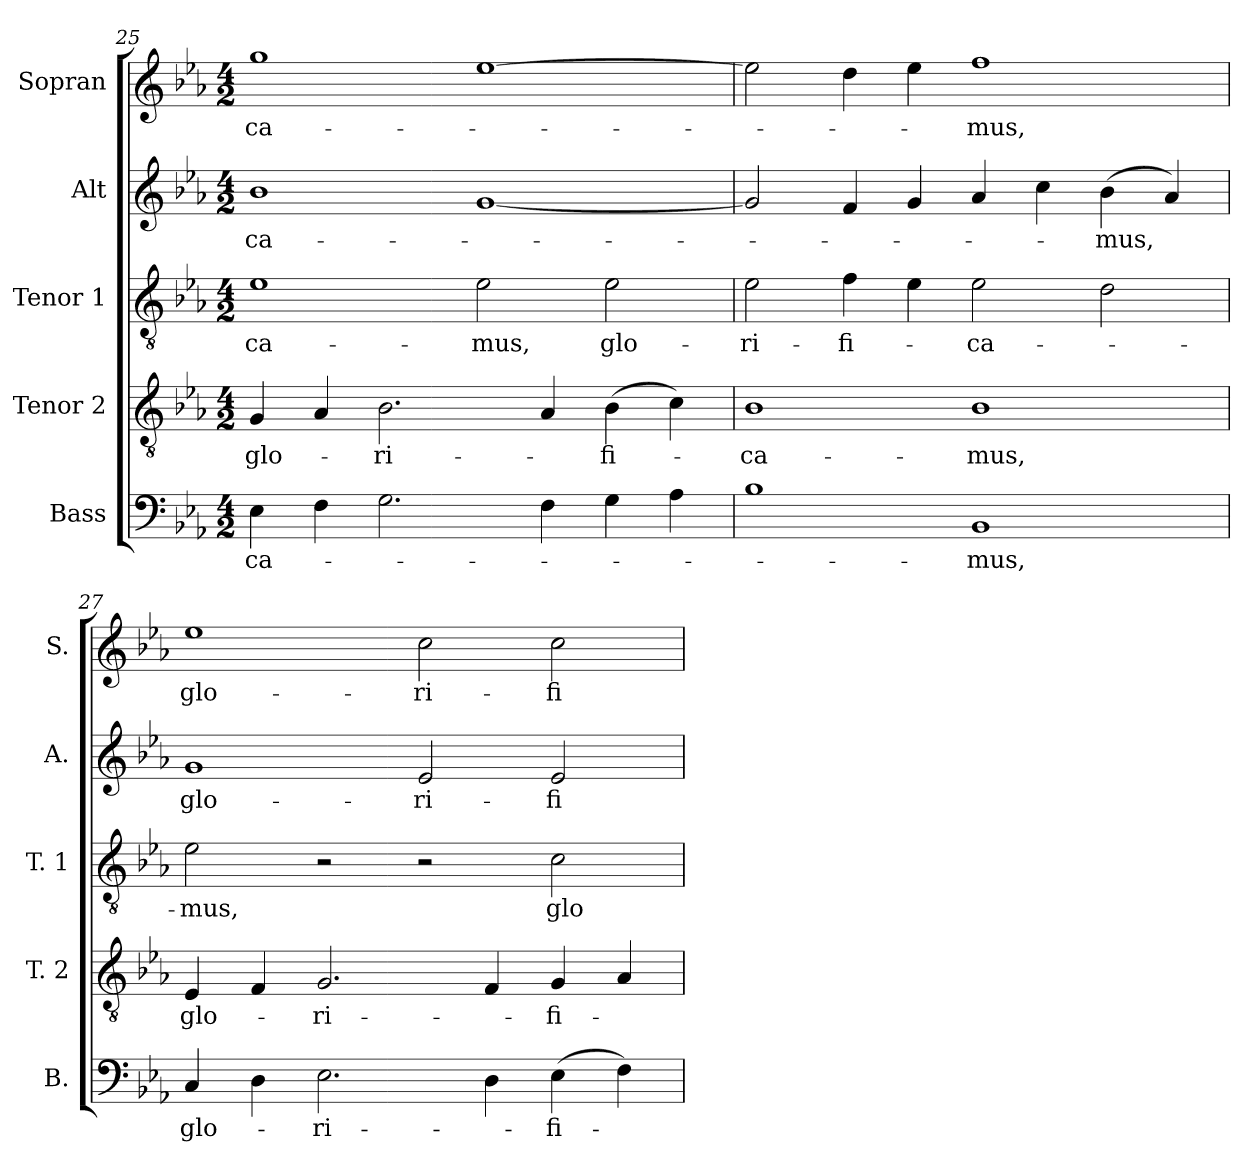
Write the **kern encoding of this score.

**kern	**text	**kern	**text	**kern	**text	**kern	**text	**kern	**text
*part5	*part5	*part4	*part4	*part3	*part3	*part2	*part2	*part1	*part1
*staff5	*staff5	*staff4	*staff4	*staff3	*staff3	*staff2	*staff2	*staff1	*staff1
*I"Bass	*	*I"Tenor 2	*	*I"Tenor 1	*	*I"Alt	*	*I"Sopran	*
*I'B.	*	*I'T. 2	*	*I'T. 1	*	*I'A.	*	*I'S.	*
*clefF4	*	*clefGv2	*	*clefGv2	*	*clefG2	*	*clefG2	*
*k[b-e-a-]	*	*k[b-e-a-]	*	*k[b-e-a-]	*	*k[b-e-a-]	*	*k[b-e-a-]	*
*E-:	*	*E-:	*	*E-:	*	*E-:	*	*E-:	*
*M4/2	*	*M4/2	*	*M4/2	*	*M4/2	*	*M4/2	*
=25	=25	=25	=25	=25	=25	=25	=25	=25	=25
!	!LO:LY:b	!	!LO:LY:b	!	!LO:LY:b	!	!LO:LY:b	!	!LO:LY:b
4E-\	-ca-	4G/	glo-	1e-	-ca-	1b-	-ca-	1gg	-ca-
4F\	.	4A-/	.	.	.	.	.	.	.
!	!	!	!LO:LY:b	!	!	!	!	!	!
2.G\	.	2.B-\	-ri-	.	.	.	.	.	.
!	!	!	!	!	!LO:LY:b	!	!	!	!
.	.	.	.	2e-\	-mus,	[1g	.	[1ee-	.
4F\	.	4A-/	.	.	.	.	.	.	.
!	!	!	!LO:LY:b	!	!LO:LY:b	!	!	!	!
4G\	.	(>4B-\	-fi-	2e-\	glo-	.	.	.	.
4A-\	.	4c\)	.	.	.	.	.	.	.
!!LO:PB:g=z
=26	=26	=26	=26	=26	=26	=26	=26	=26	=26
!	!	!	!LO:LY:b	!	!LO:LY:b	!	!	!	!
1B-	.	1B-	-ca-	2e-\	-ri-	2g/]	.	2ee-\]	.
!	!	!	!	!	!LO:LY:b	!	!	!	!
.	.	.	.	4f\	-fi-	4f/	.	4dd\	.
.	.	.	.	4e-\	.	4g/	.	4ee-\	.
!	!LO:LY:b	!	!LO:LY:b	!	!LO:LY:b	!	!	!	!LO:LY:b
1BB-	-mus,	1B-	-mus,	2e-\	-ca-	4a-/	.	1ff	-mus,
.	.	.	.	.	.	4cc\	.	.	.
!	!	!	!	!	!	!	!LO:LY:b	!	!
.	.	.	.	2d\	.	(>4b-\	-mus,	.	.
.	.	.	.	.	.	4a-/)	.	.	.
=27	=27	=27	=27	=27	=27	=27	=27	=27	=27
!	!LO:LY:b	!	!LO:LY:b	!	!LO:LY:b	!	!LO:LY:b	!	!LO:LY:b
4C/	glo-	4E-/	glo-	2e-\	-mus,	1g	glo-	1ee-	glo-
4D\	.	4F/	.	.	.	.	.	.	.
!	!LO:LY:b	!	!LO:LY:b	!	!	!	!	!	!
2.E-\	-ri-	2.G/	-ri-	2r	.	.	.	.	.
!	!	!	!	!	!	!	!LO:LY:b	!	!LO:LY:b
.	.	.	.	2r	.	2e-/	-ri-	2cc\	-ri-
4D\	.	4F/	.	.	.	.	.	.	.
!	!LO:LY:b	!	!LO:LY:b	!	!LO:LY:b	!	!LO:LY:b	!	!LO:LY:b
(>4E-\	-fi-	4G/	-fi-	2c\	glo-	2e-/	-fi-	2cc\	-fi-
4F\)	.	4A-/	.	.	.	.	.	.	.
=	=	=	=	=	=	=	=	=	=
*-	*-	*-	*-	*-	*-	*-	*-	*-	*-
